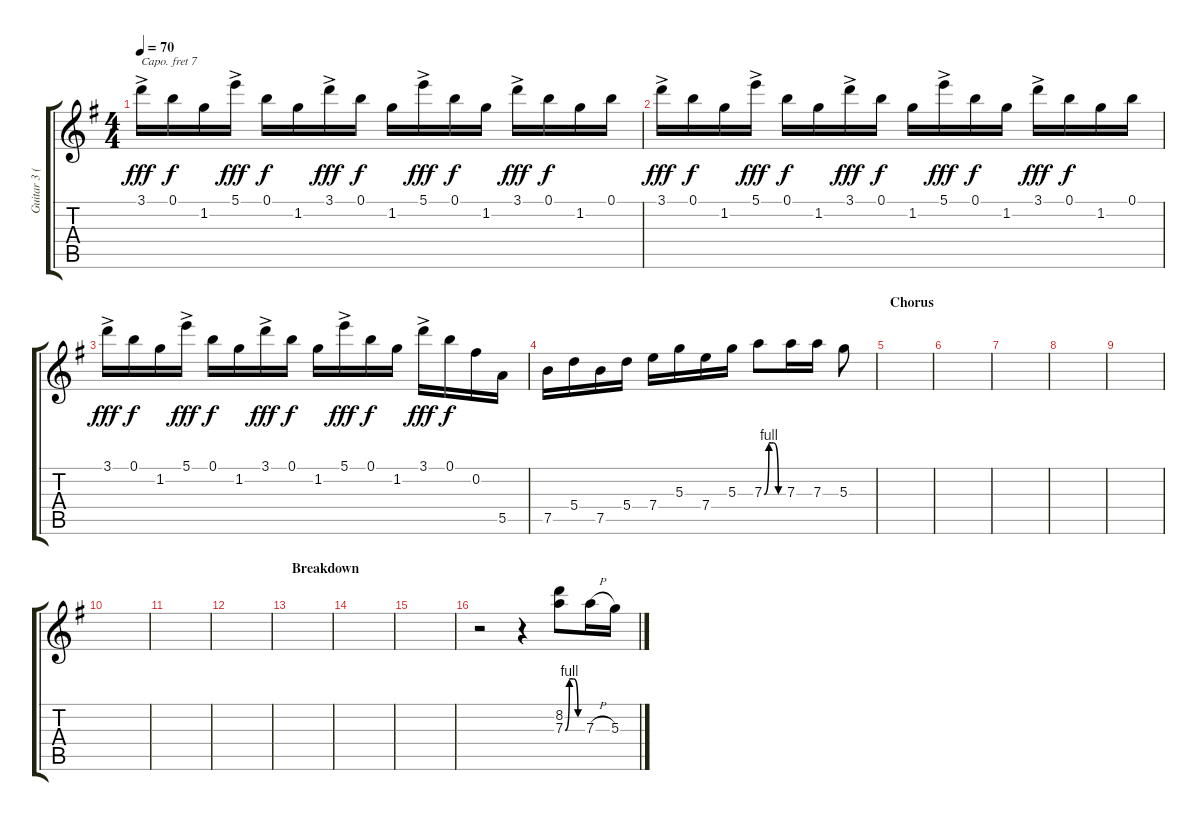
\track ("Guitar 3 (Capo VII) SOLO" "Guitar 3 (") {instrument distortionguitar}
\staff {score tabs}
\capo 7
\tuning (E4 B3 G3 D3 A2 E2) {hide}
\ts (4 4)
\tempo 70
\clef g2
\ks g
3.1{ac}.16{dy fff} 0.1.16{dy f} 1.2.16 5.1{ac}.16{dy fff} 0.1.16{dy f} 1.2.16 3.1{ac}.16{dy fff} 0.1.16{dy f} 1.2.16 5.1{ac}.16{dy fff} 0.1.16{dy f} 1.2.16 3.1{ac}.16{dy fff} 0.1.16{dy f} 1.2.16 0.1.16 |
3.1{ac}.16{dy fff} 0.1.16{dy f} 1.2.16 5.1{ac}.16{dy fff} 0.1.16{dy f} 1.2.16 3.1{ac}.16{dy fff} 0.1.16{dy f} 1.2.16 5.1{ac}.16{dy fff} 0.1.16{dy f} 1.2.16 3.1{ac}.16{dy fff} 0.1.16{dy f} 1.2.16 0.1.16 |
3.1{ac}.16{dy fff} 0.1.16{dy f} 1.2.16 5.1{ac}.16{dy fff} 0.1.16{dy f} 1.2.16 3.1{ac}.16{dy fff} 0.1.16{dy f} 1.2.16 5.1{ac}.16{dy fff} 0.1.16{dy f} 1.2.16 3.1{ac}.16{dy fff} 0.1.16{dy f} 0.2.16 5.5.16 |
7.5.16 5.4.16 7.5.16 5.4.16 7.4.16 5.3.16 7.4.16 5.3.16 7.3{be (custom 0 0 15 4 30 4 45 0 60 0)}.8 7.3.16 7.3.16 5.3.8 |
\section ("" "Chorus")
|
|
|
|
|
|
|
|
\section ("" "Breakdown")
|
|
|
r.2 r.4 (8.2 7.3{be (custom 0 0 15 4 30 4 45 0 60 0)}).8 7.3{h}.16 5.3.16
